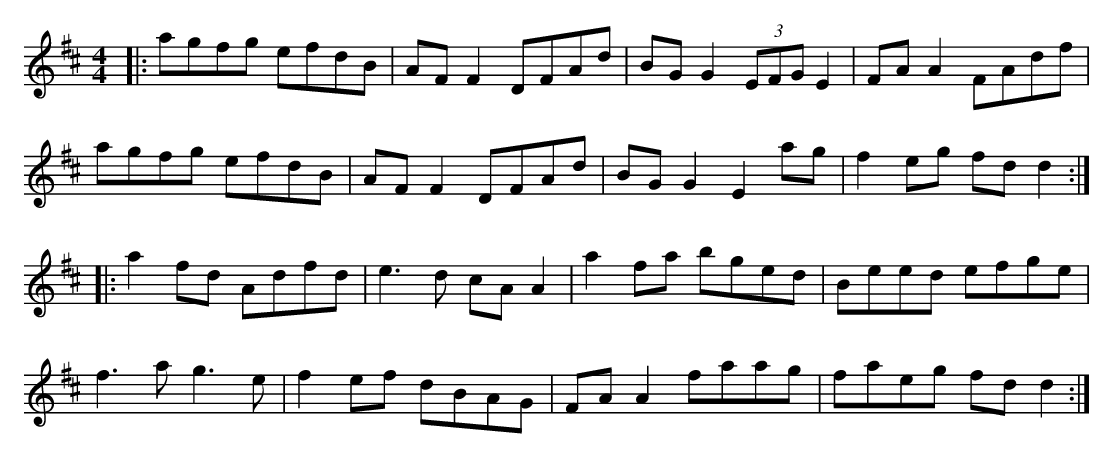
X:1
M:4/4
K:D
|:agfg efdB|AF F2 DFAd|BG G2 (3EFG E2|FA A2 FAdf|
agfg efdB|AF F2 DFAd|BG G2 E2 ag|f2 eg fd d2:|
|:a2 fd Adfd|e3d cA A2|a2 fa bged|Beed efge|
f3a g3e|f2 ef dBAG|FA A2 faag|faeg fd d2:|
